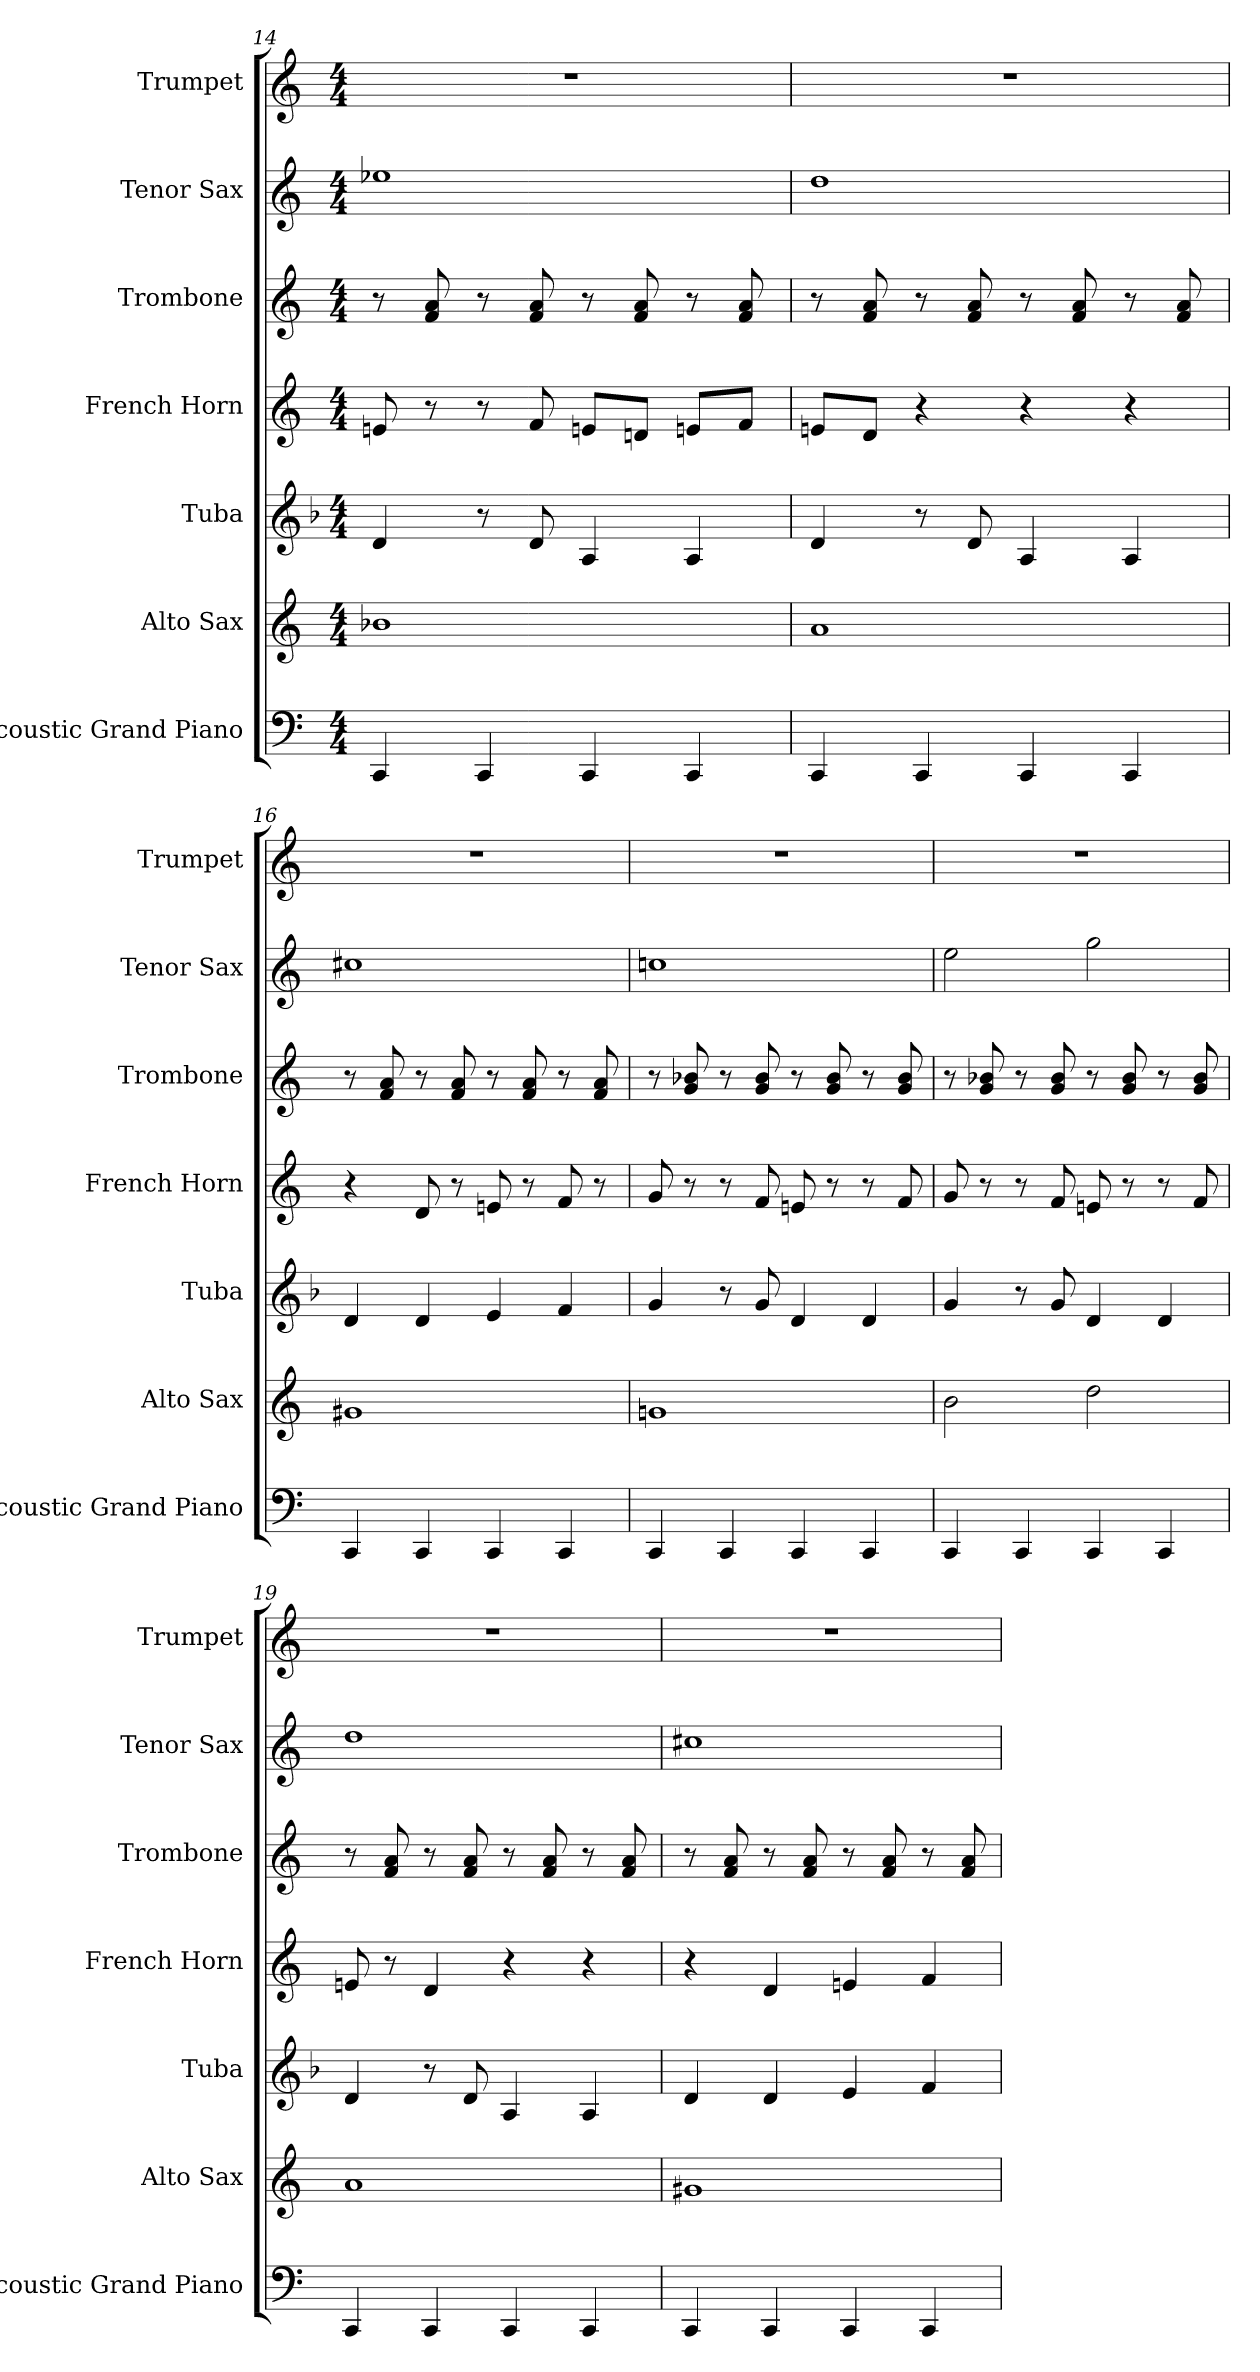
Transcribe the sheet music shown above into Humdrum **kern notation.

**kern	**kern	**kern	**kern	**kern	**kern	**kern
*part7	*part6	*part5	*part4	*part3	*part2	*part1
*staff7	*staff6	*staff5	*staff4	*staff3	*staff2	*staff1
*I"Acoustic Grand Piano	*I"Alto Sax	*I"Tuba	*I"French Horn	*I"Trombone	*I"Tenor Sax	*I"Trumpet
*I'Acoustic Grand Piano	*I'Alto Sax	*I'Tuba	*I'French Horn	*I'Trombone	*I'Tenor Sax	*I'Trumpet
*clefF4	*clefG2	*clefG2	*clefG2	*clefG2	*clefG2	*clefG2
*	*ITrd-2c-3	*ITrd15c26	*ITrd8c14	*ITrd8c14	*ITrd1c2	*ITrd1c2
*	*	*k[b-]	*	*	*	*
*M4/4	*M4/4	*M4/4	*M4/4	*M4/4	*M4/4	*M4/4
=14	=14	=14	=14	=14	=14	=14
4CC	1dd-X	4DD	8En	8r	1dd-X	1r
.	.	.	8r	8F 8A	.	.
4CC	.	8r	8r	8r	.	.
.	.	8DD	8F	8F 8A	.	.
4CC	.	4AAA	8EnL	8r	.	.
.	.	.	8DnJ	8F 8A	.	.
4CC	.	4AAA	8EnL	8r	.	.
.	.	.	8FJ	8F 8A	.	.
=15	=15	=15	=15	=15	=15	=15
4CC	1cc	4DD	8EnL	8r	1cc	1r
.	.	.	8DJ	8F 8A	.	.
4CC	.	8r	4r	8r	.	.
.	.	8DD	.	8F 8A	.	.
4CC	.	4AAA	4r	8r	.	.
.	.	.	.	8F 8A	.	.
4CC	.	4AAA	4r	8r	.	.
.	.	.	.	8F 8A	.	.
=16	=16	=16	=16	=16	=16	=16
4CC	1bn	4DD	4r	8r	1bn	1r
.	.	.	.	8F 8A	.	.
4CC	.	4DD	8D	8r	.	.
.	.	.	8r	8F 8A	.	.
4CC	.	4EE	8En	8r	.	.
.	.	.	8r	8F 8A	.	.
4CC	.	4FF	8F	8r	.	.
.	.	.	8r	8F 8A	.	.
=17	=17	=17	=17	=17	=17	=17
4CC	1b-X	4GG	8G	8r	1b-X	1r
.	.	.	8r	8G 8B-	.	.
4CC	.	8r	8r	8r	.	.
.	.	8GG	8F	8G 8B-	.	.
4CC	.	4DD	8En	8r	.	.
.	.	.	8r	8G 8B-	.	.
4CC	.	4DD	8r	8r	.	.
.	.	.	8F	8G 8B-	.	.
=18	=18	=18	=18	=18	=18	=18
4CC	2dd	4GG	8G	8r	2dd	1r
.	.	.	8r	8G 8B-	.	.
4CC	.	8r	8r	8r	.	.
.	.	8GG	8F	8G 8B-	.	.
4CC	2ff	4DD	8En	8r	2ff	.
.	.	.	8r	8G 8B-	.	.
4CC	.	4DD	8r	8r	.	.
.	.	.	8F	8G 8B-	.	.
=19	=19	=19	=19	=19	=19	=19
4CC	1cc	4DD	8En	8r	1cc	1r
.	.	.	8r	8F 8A	.	.
4CC	.	8r	4D	8r	.	.
.	.	8DD	.	8F 8A	.	.
4CC	.	4AAA	4r	8r	.	.
.	.	.	.	8F 8A	.	.
4CC	.	4AAA	4r	8r	.	.
.	.	.	.	8F 8A	.	.
=20	=20	=20	=20	=20	=20	=20
4CC	1bn	4DD	4r	8r	1bn	1r
.	.	.	.	8F 8A	.	.
4CC	.	4DD	4D	8r	.	.
.	.	.	.	8F 8A	.	.
4CC	.	4EE	4En	8r	.	.
.	.	.	.	8F 8A	.	.
4CC	.	4FF	4F	8r	.	.
.	.	.	.	8F 8A	.	.
=	=	=	=	=	=	=
*-	*-	*-	*-	*-	*-	*-
